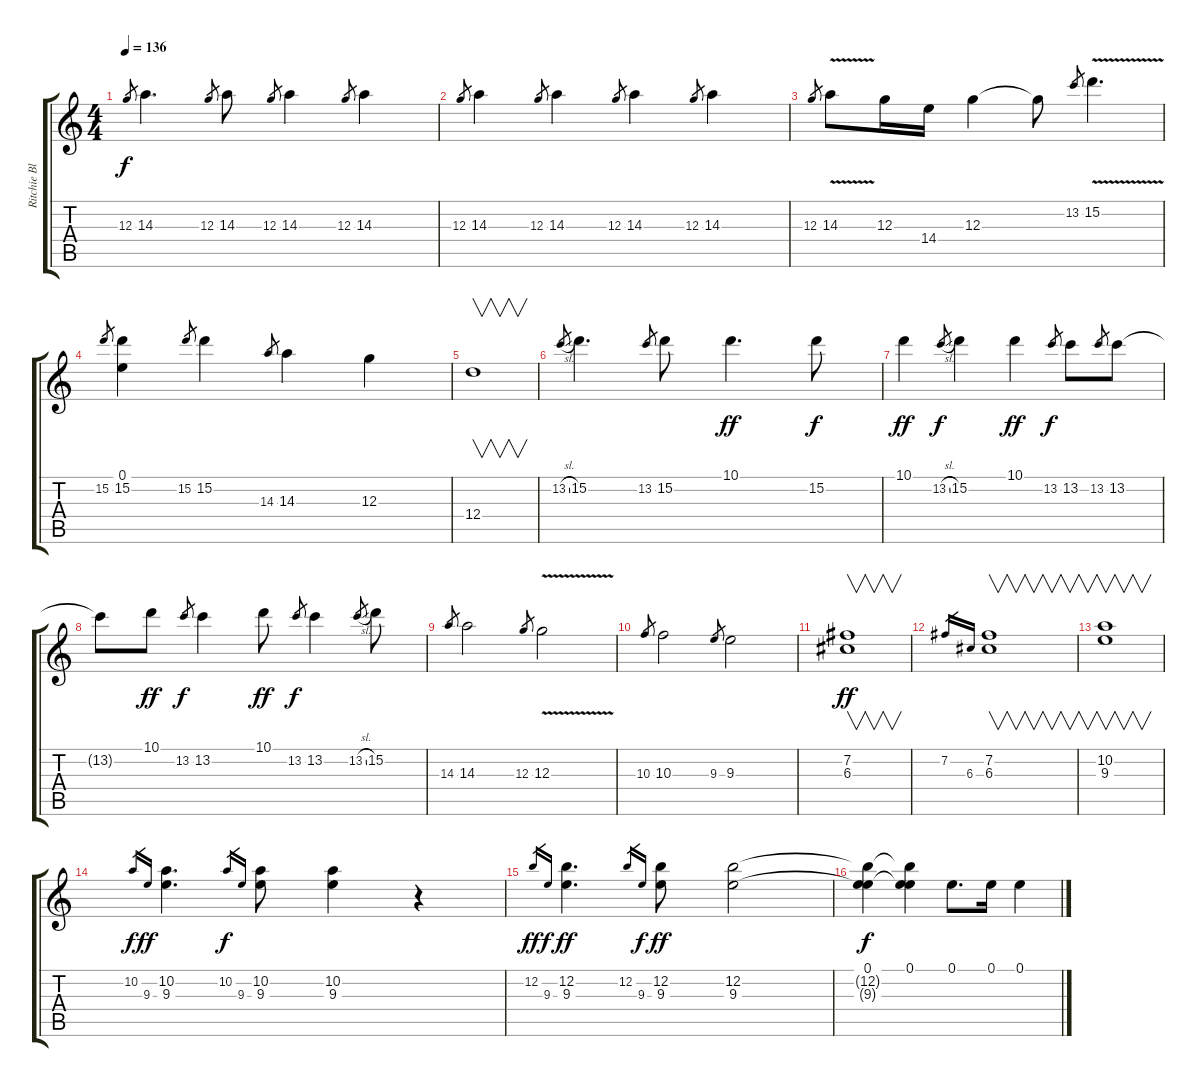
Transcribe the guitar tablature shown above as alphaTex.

\track ("Ritchie Blackmore" "Ritchie Bl") {instrument overdrivenguitar}
\staff {score tabs}
\tuning (E4 B3 G3 D3 A2 E2) {hide}
\ts (4 4)
\tempo 136
\clef g2
\ks c
12.3.8{gr dy f} 14.3.4{d} 12.3.8{gr} 14.3.8 12.3.8{gr} 14.3.4 12.3.8{gr} 14.3.4 |
12.3.8{gr} 14.3.4 12.3.8{gr} 14.3.4 12.3.8{gr} 14.3.4 12.3.8{gr} 14.3.4 |
12.3.8{gr} 14.3{v}.8 12.3.16 14.4.16 12.3.4 12.3{t}.8 13.2.8{gr} 15.2{v}.4{d} |
15.2.8{gr} (0.1 15.2).4 15.2.8{gr} 15.2.4 14.3.8{gr} 14.3.4 12.3.4 |
12.4.1{v} |
13.2{sl}.8{gr} 15.2.4{d} 13.2.8{gr} 15.2.8 10.1.4{d dy ff} 15.2.8{dy f} |
10.1.4{dy ff} 13.2{sl}.8{gr dy f} 15.2.4 10.1.4{dy ff} 13.2.8{gr dy f} 13.2.8 13.2.8{gr} 13.2.8 |
13.2{t}.8 10.1.8{dy ff} 13.2.8{gr dy f} 13.2.4 10.1.8{dy ff} 13.2.8{gr dy f} 13.2.4 13.2{sl}.8{gr} 15.2.8 |
14.3.8{gr} 14.3.2 12.3.8{gr} 12.3{v}.2 |
10.3.8{gr} 10.3.2 9.3.8{gr} 9.3.2 |
(7.2 6.3).1{v dy ff} |
7.2.16{gr} 6.3.16{gr} (7.2 6.3).1{v} |
(10.2 9.3).1{v} |
10.2.16{gr dy f} 9.3.16{gr dy ff} (10.2 9.3).4{d} 10.2.16{gr dy f} 9.3.16{gr} (10.2 9.3).8 (10.2 9.3).4 r.4 |
12.2.16{gr dy ff} 9.3.16{gr dy f} (12.2 9.3).4{d dy ff} 12.2.16{gr} 9.3.16{gr dy f} (12.2 9.3).8{dy ff} (12.2 9.3).2 |
(0.1 12.2{t} 9.3{t}).4{dy f} (0.1 12.2{t} 9.3{t}).4 0.1.8{d} 0.1.16 0.1.4
